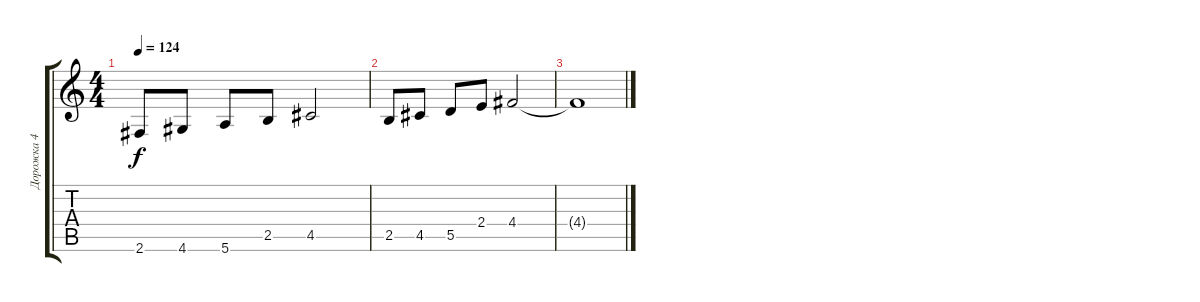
\track ("Дорожка 4" "Дорожка 4") {instrument acousticguitarsteel}
\staff {score tabs}
\tuning (E4 B3 G3 D3 A2 E2) {hide}
\ts (4 4)
\tempo 124
\clef g2
\ks c
2.6.8{dy f} 4.6.8 5.6.8 2.5.8 4.5.2 |
2.5.8 4.5.8 5.5.8 2.4.8 4.4.2 |
4.4{t}.1
